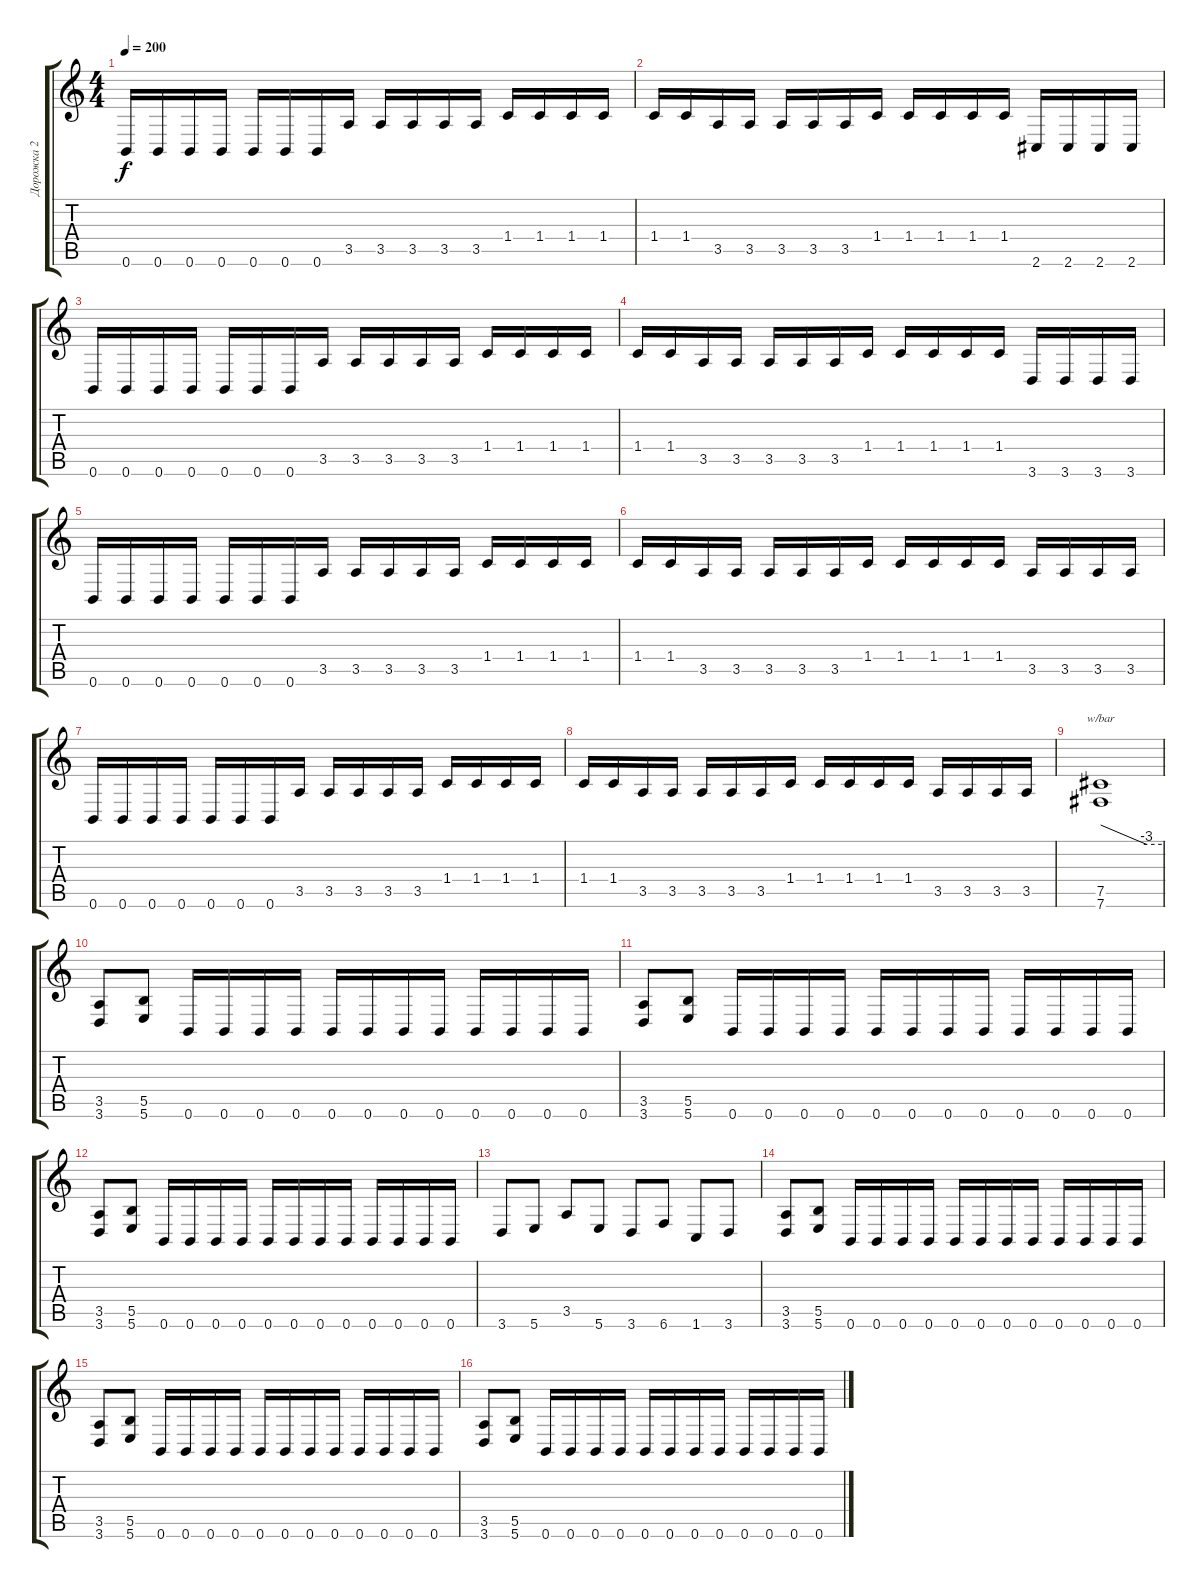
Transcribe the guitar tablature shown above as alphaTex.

\track ("Дорожка 2" "Дорожка 2") {instrument distortionguitar}
\staff {score tabs}
\tuning (Db4 Ab3 E3 B2 Gb2 B1) {hide}
\ts (4 4)
\tempo 200
\clef g2
\ks c
0.6.16{dy f} 0.6.16 0.6.16 0.6.16 0.6.16 0.6.16 0.6.16 3.5.16 3.5.16 3.5.16 3.5.16 3.5.16 1.4.16 1.4.16 1.4.16 1.4.16 |
1.4.16 1.4.16 3.5.16 3.5.16 3.5.16 3.5.16 3.5.16 1.4.16 1.4.16 1.4.16 1.4.16 1.4.16 2.6.16 2.6.16 2.6.16 2.6.16 |
0.6.16 0.6.16 0.6.16 0.6.16 0.6.16 0.6.16 0.6.16 3.5.16 3.5.16 3.5.16 3.5.16 3.5.16 1.4.16 1.4.16 1.4.16 1.4.16 |
1.4.16 1.4.16 3.5.16 3.5.16 3.5.16 3.5.16 3.5.16 1.4.16 1.4.16 1.4.16 1.4.16 1.4.16 3.6.16 3.6.16 3.6.16 3.6.16 |
0.6.16 0.6.16 0.6.16 0.6.16 0.6.16 0.6.16 0.6.16 3.5.16 3.5.16 3.5.16 3.5.16 3.5.16 1.4.16 1.4.16 1.4.16 1.4.16 |
1.4.16 1.4.16 3.5.16 3.5.16 3.5.16 3.5.16 3.5.16 1.4.16 1.4.16 1.4.16 1.4.16 1.4.16 3.5.16 3.5.16 3.5.16 3.5.16 |
0.6.16 0.6.16 0.6.16 0.6.16 0.6.16 0.6.16 0.6.16 3.5.16 3.5.16 3.5.16 3.5.16 3.5.16 1.4.16 1.4.16 1.4.16 1.4.16 |
1.4.16 1.4.16 3.5.16 3.5.16 3.5.16 3.5.16 3.5.16 1.4.16 1.4.16 1.4.16 1.4.16 1.4.16 3.5.16 3.5.16 3.5.16 3.5.16 |
(7.5 7.6).1{tbe (custom default 0 0 45 -12 60 -12)} |
(3.5 3.6).8 (5.5 5.6).8 0.6.16 0.6.16 0.6.16 0.6.16 0.6.16 0.6.16 0.6.16 0.6.16 0.6.16 0.6.16 0.6.16 0.6.16 |
(3.5 3.6).8 (5.5 5.6).8 0.6.16 0.6.16 0.6.16 0.6.16 0.6.16 0.6.16 0.6.16 0.6.16 0.6.16 0.6.16 0.6.16 0.6.16 |
(3.5 3.6).8 (5.5 5.6).8 0.6.16 0.6.16 0.6.16 0.6.16 0.6.16 0.6.16 0.6.16 0.6.16 0.6.16 0.6.16 0.6.16 0.6.16 |
3.6.8 5.6.8 3.5.8 5.6.8 3.6.8 6.6.8 1.6.8 3.6.8 |
(3.5 3.6).8 (5.5 5.6).8 0.6.16 0.6.16 0.6.16 0.6.16 0.6.16 0.6.16 0.6.16 0.6.16 0.6.16 0.6.16 0.6.16 0.6.16 |
(3.5 3.6).8 (5.5 5.6).8 0.6.16 0.6.16 0.6.16 0.6.16 0.6.16 0.6.16 0.6.16 0.6.16 0.6.16 0.6.16 0.6.16 0.6.16 |
(3.5 3.6).8 (5.5 5.6).8 0.6.16 0.6.16 0.6.16 0.6.16 0.6.16 0.6.16 0.6.16 0.6.16 0.6.16 0.6.16 0.6.16 0.6.16
